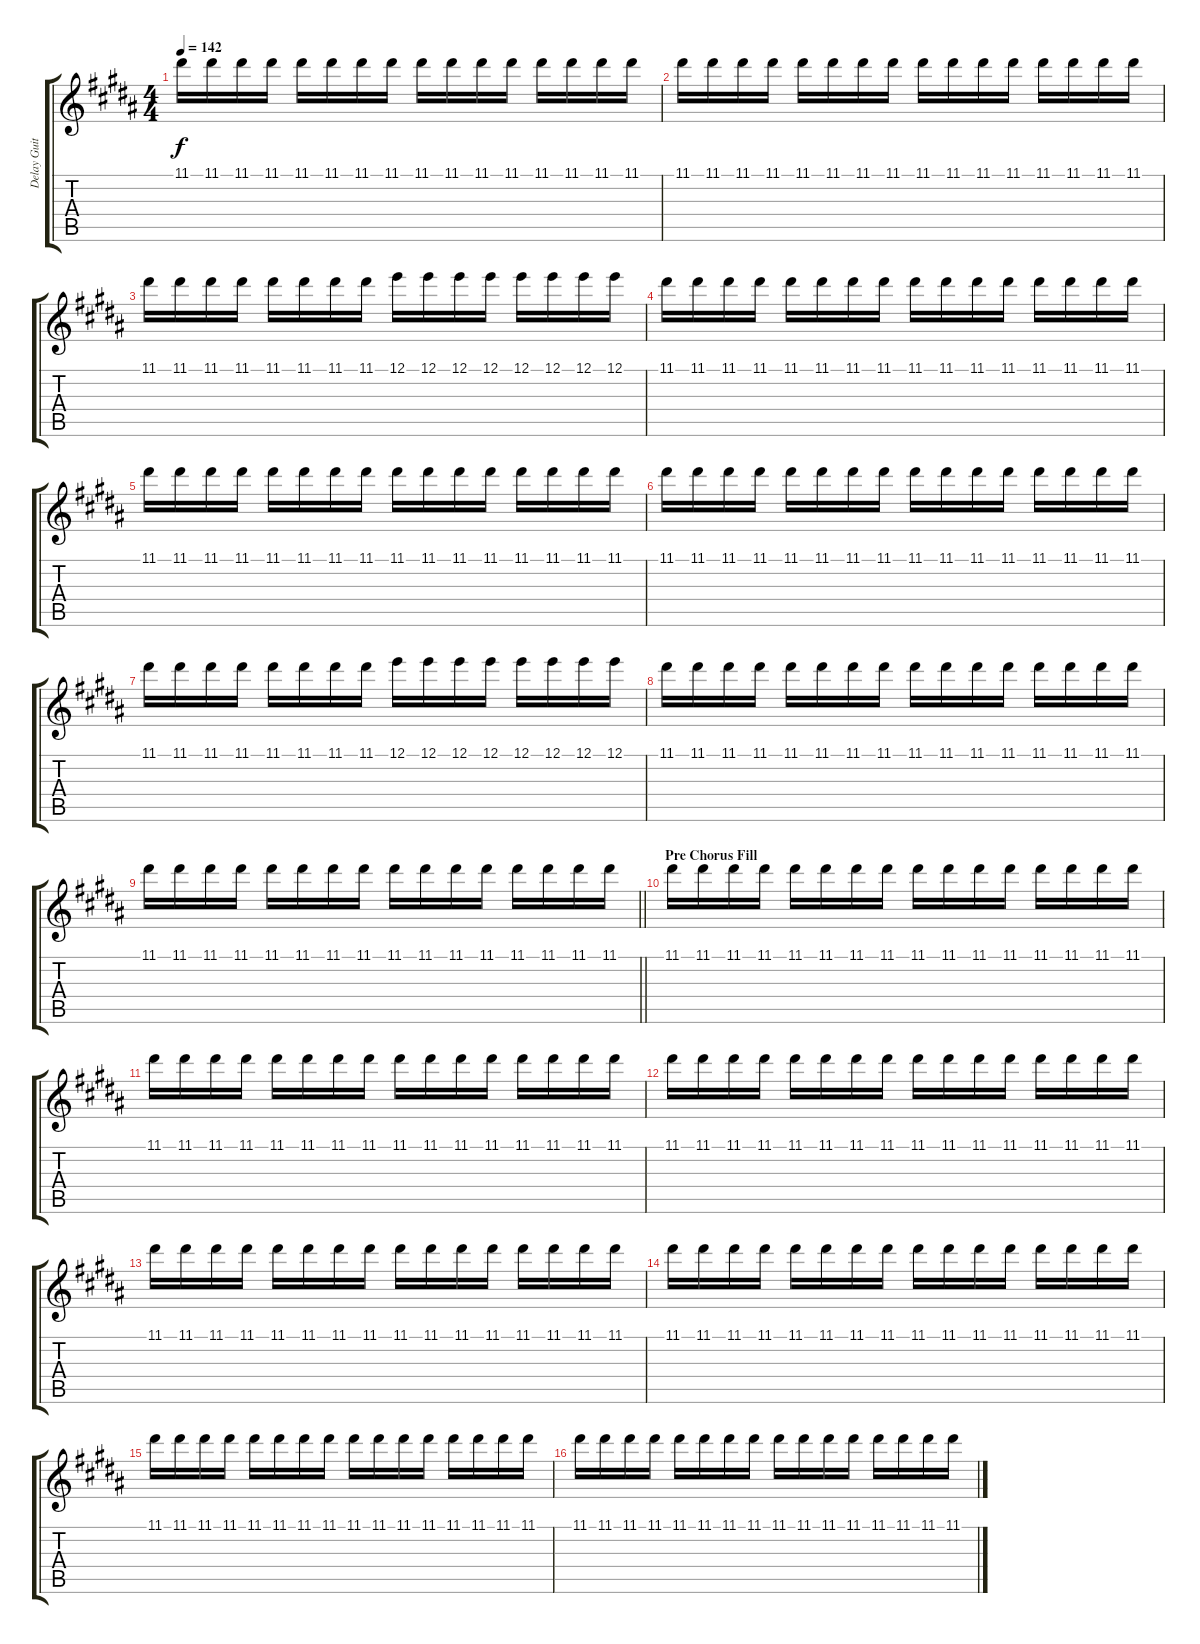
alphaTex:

\track ("Delay Guitar 1" "Delay Guit") {instrument electricguitarjazz}
\staff {score tabs}
\tuning (E4 B3 G3 D3 A2 E2) {hide}
\ts (4 4)
\tempo 142
\clef g2
\ks b
11.1.16{dy f} 11.1.16 11.1.16 11.1.16 11.1.16 11.1.16 11.1.16 11.1.16 11.1.16 11.1.16 11.1.16 11.1.16 11.1.16 11.1.16 11.1.16 11.1.16 |
11.1.16 11.1.16 11.1.16 11.1.16 11.1.16 11.1.16 11.1.16 11.1.16 11.1.16 11.1.16 11.1.16 11.1.16 11.1.16 11.1.16 11.1.16 11.1.16 |
11.1.16 11.1.16 11.1.16 11.1.16 11.1.16 11.1.16 11.1.16 11.1.16 12.1.16 12.1.16 12.1.16 12.1.16 12.1.16 12.1.16 12.1.16 12.1.16 |
11.1.16 11.1.16 11.1.16 11.1.16 11.1.16 11.1.16 11.1.16 11.1.16 11.1.16 11.1.16 11.1.16 11.1.16 11.1.16 11.1.16 11.1.16 11.1.16 |
11.1.16 11.1.16 11.1.16 11.1.16 11.1.16 11.1.16 11.1.16 11.1.16 11.1.16 11.1.16 11.1.16 11.1.16 11.1.16 11.1.16 11.1.16 11.1.16 |
11.1.16 11.1.16 11.1.16 11.1.16 11.1.16 11.1.16 11.1.16 11.1.16 11.1.16 11.1.16 11.1.16 11.1.16 11.1.16 11.1.16 11.1.16 11.1.16 |
11.1.16 11.1.16 11.1.16 11.1.16 11.1.16 11.1.16 11.1.16 11.1.16 12.1.16 12.1.16 12.1.16 12.1.16 12.1.16 12.1.16 12.1.16 12.1.16 |
11.1.16 11.1.16 11.1.16 11.1.16 11.1.16 11.1.16 11.1.16 11.1.16 11.1.16 11.1.16 11.1.16 11.1.16 11.1.16 11.1.16 11.1.16 11.1.16 |
\barLineRight lightlight
11.1.16 11.1.16 11.1.16 11.1.16 11.1.16 11.1.16 11.1.16 11.1.16 11.1.16 11.1.16 11.1.16 11.1.16 11.1.16 11.1.16 11.1.16 11.1.16 |
\section ("" "Pre Chorus Fill")
11.1.16 11.1.16 11.1.16 11.1.16 11.1.16 11.1.16 11.1.16 11.1.16 11.1.16 11.1.16 11.1.16 11.1.16 11.1.16 11.1.16 11.1.16 11.1.16 |
11.1.16 11.1.16 11.1.16 11.1.16 11.1.16 11.1.16 11.1.16 11.1.16 11.1.16 11.1.16 11.1.16 11.1.16 11.1.16 11.1.16 11.1.16 11.1.16 |
11.1.16 11.1.16 11.1.16 11.1.16 11.1.16 11.1.16 11.1.16 11.1.16 11.1.16 11.1.16 11.1.16 11.1.16 11.1.16 11.1.16 11.1.16 11.1.16 |
11.1.16 11.1.16 11.1.16 11.1.16 11.1.16 11.1.16 11.1.16 11.1.16 11.1.16 11.1.16 11.1.16 11.1.16 11.1.16 11.1.16 11.1.16 11.1.16 |
11.1.16 11.1.16 11.1.16 11.1.16 11.1.16 11.1.16 11.1.16 11.1.16 11.1.16 11.1.16 11.1.16 11.1.16 11.1.16 11.1.16 11.1.16 11.1.16 |
11.1.16 11.1.16 11.1.16 11.1.16 11.1.16 11.1.16 11.1.16 11.1.16 11.1.16 11.1.16 11.1.16 11.1.16 11.1.16 11.1.16 11.1.16 11.1.16 |
11.1.16 11.1.16 11.1.16 11.1.16 11.1.16 11.1.16 11.1.16 11.1.16 11.1.16 11.1.16 11.1.16 11.1.16 11.1.16 11.1.16 11.1.16 11.1.16
